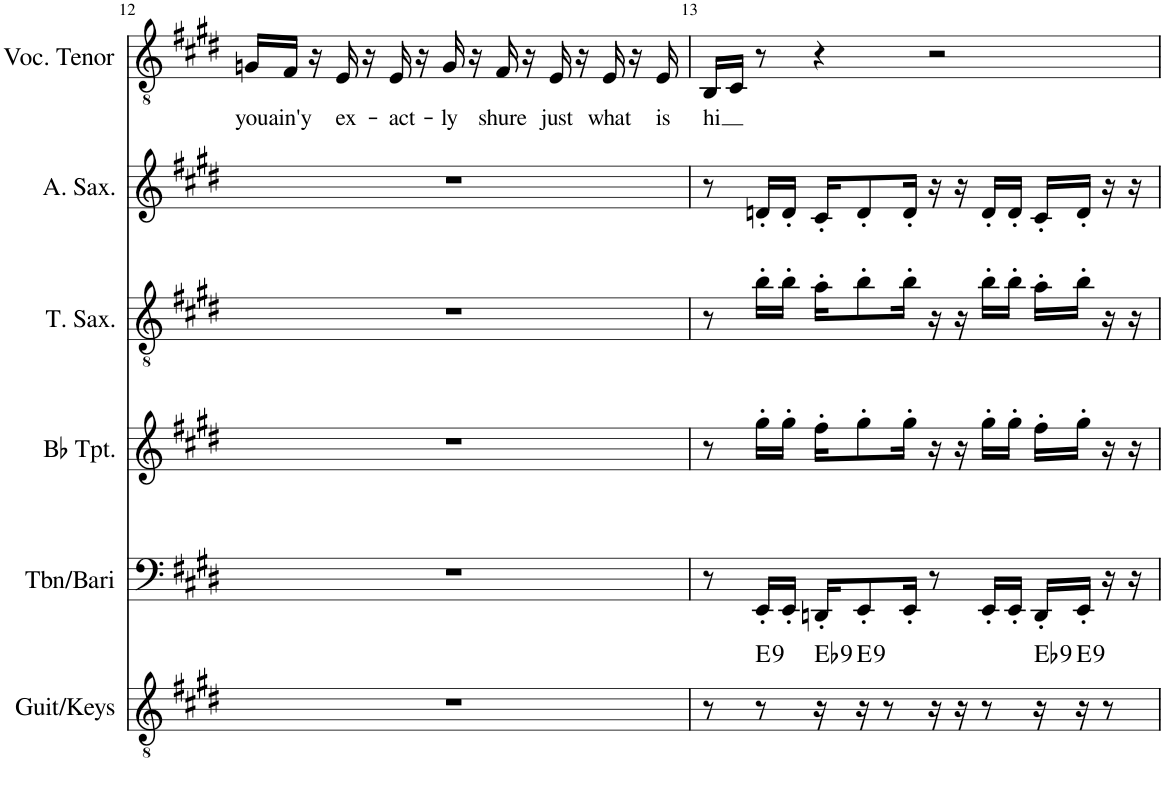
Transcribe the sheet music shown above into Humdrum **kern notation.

**kern	**harte	**kern	**kern	**kern	**kern	**kern	**text
*part6	*part6	*part5	*part4	*part3	*part2	*part1	*part1
*staff6	*	*staff5	*staff4	*staff3	*staff2	*staff1	*staff1
*I"Guit/Keys	*	*I"Tbn/Bari	*I"Bb Trumpet	*I"T. Sax.	*I"Alto Sax	*I"Voc. Tenor	*
*I'Guit/Keys	*	*I'Tbn/Bari	*I'Bb Tpt.	*I'T. Sax.	*I'A. Sax.	*I'Voc. Tenor	*
!!LO:PB:g=z
*clefGv2	*	*clefF4	*clefG2	*clefGv2	*clefG2	*clefGv2	*
*	*	*	*ITrd1c2	*ITrd8c14	*ITrd5c9	*	*
*k[f#c#g#d#]	*	*k[f#c#g#d#]	*k[f#c#g#d#]	*k[f#c#g#d#]	*k[f#c#g#d#]	*k[f#c#g#d#]	*
*M4/4	*	*M4/4	*M4/4	*M4/4	*M4/4	*M4/4	*
=12	=12	=12	=12	=12	=12	=12	=12
!	!	!	!	!	!	!	!LO:LY:b
1r	.	1r	1r	1r	1r	16Gn/LL	you
!	!	!	!	!	!	!	!LO:LY:b
.	.	.	.	.	.	16F#/JJ	ain'y
.	.	.	.	.	.	16r	.
!	!	!	!	!	!	!	!LO:LY:b
.	.	.	.	.	.	16E/	ex-
.	.	.	.	.	.	16r	.
!	!	!	!	!	!	!	!LO:LY:b
.	.	.	.	.	.	16E/	-act-
.	.	.	.	.	.	16r	.
!	!	!	!	!	!	!	!LO:LY:b
.	.	.	.	.	.	16G/	-ly
.	.	.	.	.	.	16r	.
!	!	!	!	!	!	!	!LO:LY:b
.	.	.	.	.	.	16F#/	shure
.	.	.	.	.	.	16r	.
!	!	!	!	!	!	!	!LO:LY:b
.	.	.	.	.	.	16E/	just
.	.	.	.	.	.	16r	.
!	!	!	!	!	!	!	!LO:LY:b
.	.	.	.	.	.	16E/	what
.	.	.	.	.	.	16r	.
!	!	!	!	!	!	!	!LO:LY:b
.	.	.	.	.	.	16E/	is
=13	=13	=13	=13	=13	=13	=13	=13
!	!	!	!	!	!	!	!LO:LY:b
8r	.	8r	8r	8r	8r	16BB/LL	hi
.	.	.	.	.	.	16C#/JJ	.
!	!LO:H:kt=9	!	!	!	!	!	!
8r	E:9	16EE'/LL	16gg#'\LL	16b'\LL	16dn'/LL	8r	.
.	.	16EE'/JJ	16gg#'\JJ	16b'\JJ	16d'/JJ	.	.
!	!LO:H:kt=9	!	!	!	!	!	!
16r	Eb:9	16DDn'/KL	16ff#'\KL	16a'\KL	16c#'/KL	4r	.
!	!LO:H:kt=9	!	!	!	!	!	!
16r	E:9	8EE'/	8gg#'\	8b'\	8d'/	.	.
8r	.	.	.	.	.	.	.
.	.	16EE'/Jk	16gg#'\Jk	16b'\Jk	16d'/Jk	.	.
16r	.	8r	16r	16r	16r	2r	.
16r	.	.	16r	16r	16r	.	.
8r	.	16EE'/LL	16gg#'\LL	16b'\LL	16d'/LL	.	.
.	.	16EE'/JJ	16gg#'\JJ	16b'\JJ	16d'/JJ	.	.
!	!LO:H:kt=9	!	!	!	!	!	!
16r	Eb:9	16DD'/LL	16ff#'\LL	16a'\LL	16c#'/LL	.	.
!	!LO:H:kt=9	!	!	!	!	!	!
16r	E:9	16EE'/JJ	16gg#'\JJ	16b'\JJ	16d'/JJ	.	.
8r	.	16r	16r	16r	16r	.	.
.	.	16r	16r	16r	16r	.	.
=	=	=	=	=	=	=	=
*-	*-	*-	*-	*-	*-	*-	*-
